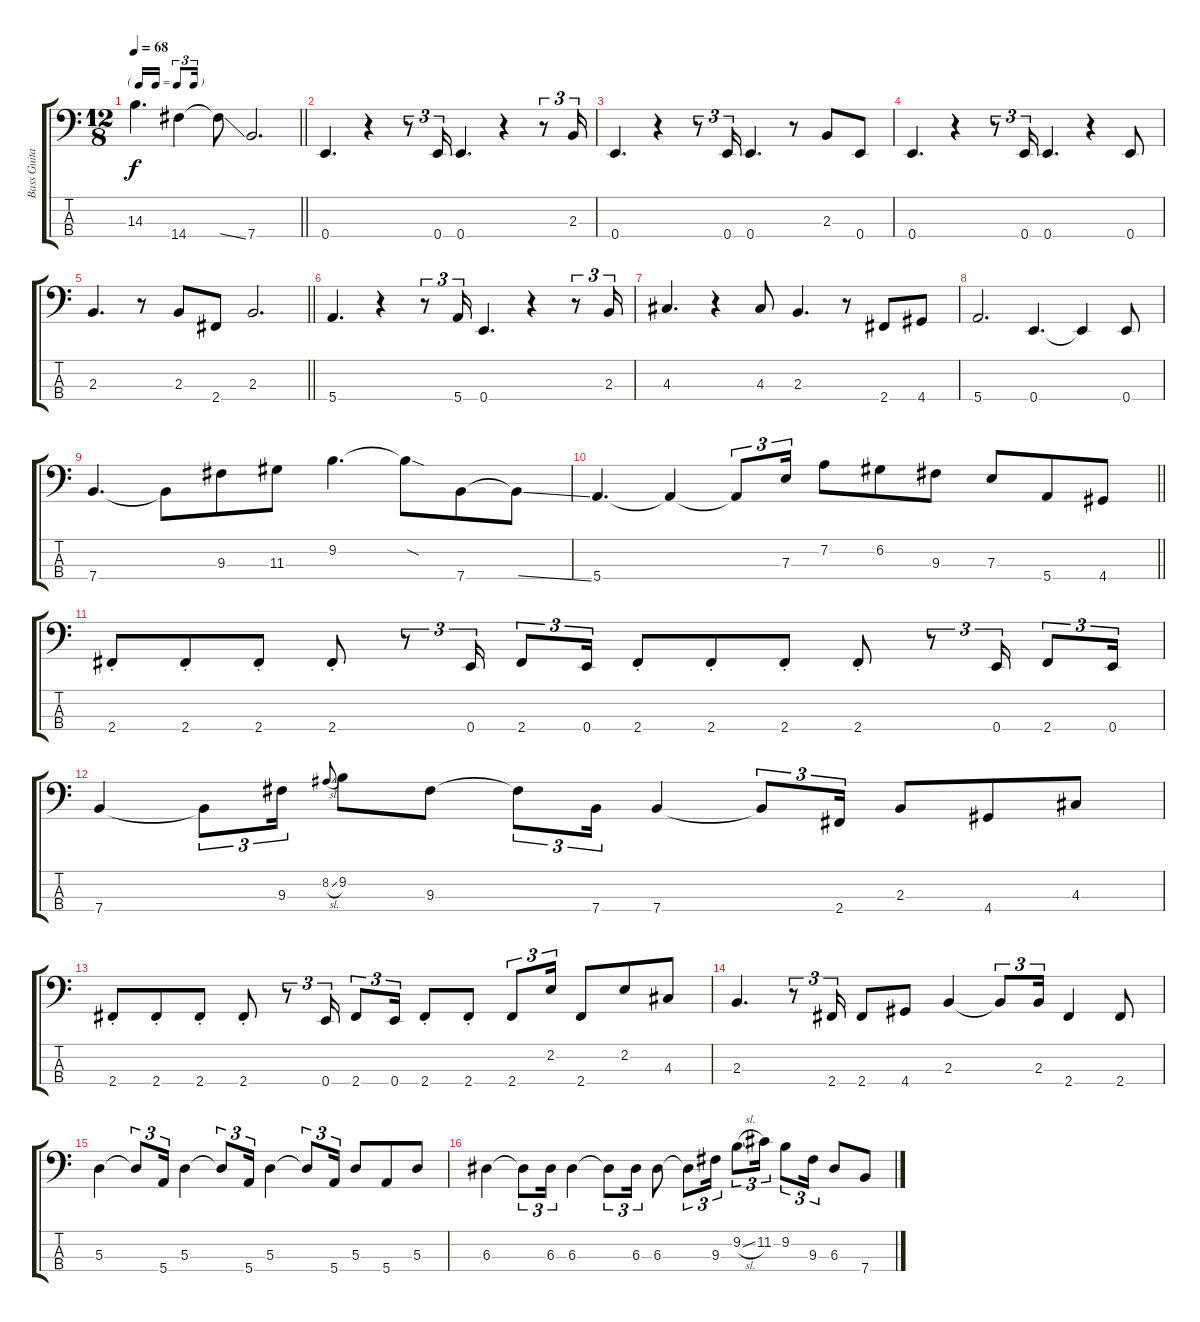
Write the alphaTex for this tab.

\track ("Bass Guitar" "Bass Guita") {instrument electricbassfinger}
\staff {score tabs}
\tuning (G2 D2 A1 E1) {hide}
\ts (12 8)
\tf triplet16th
\tempo 68
\clef f4
\barLineRight lightlight
\ks c
14.3.4{d dy f} 14.4.4 14.4{ss t}.8 7.4.2{d} |
0.4.4{d} r.4 r.8{tu (3 2)} 0.4.16{tu (3 2)} 0.4.4{d} r.4 r.8{tu (3 2)} 2.3.16{tu (3 2)} |
0.4.4{d} r.4 r.8{tu (3 2)} 0.4.16{tu (3 2)} 0.4.4{d} r.8 2.3.8 0.4.8 |
0.4.4{d} r.4 r.8{tu (3 2)} 0.4.16{tu (3 2)} 0.4.4{d} r.4 0.4.8 |
\barLineRight lightlight
2.3.4{d} r.8 2.3.8 2.4.8 2.3.2{d} |
5.4.4{d} r.4 r.8{tu (3 2)} 5.4.16{tu (3 2)} 0.4.4{d} r.4 r.8{tu (3 2)} 2.3.16{tu (3 2)} |
4.3.4{d} r.4 4.3.8 2.3.4{d} r.8 2.4.8 4.4.8 |
5.4.2{d} 0.4.4{d} 0.4{t}.4 0.4.8 |
7.4.4{d} 7.4{t}.8 9.3.8 11.3.8 9.2.4{d} 9.2{sod t}.8 7.4.8 7.4{ss t}.8 |
\barLineRight lightlight
5.4.4{d} 5.4{t}.4 5.4{t}.8{tu (3 2)} 7.3.16{tu (3 2)} 7.2.8 6.2.8 9.3.8 7.3.8 5.4.8 4.4.8 |
2.4{st}.8 2.4{st}.8 2.4{st}.8 2.4{st}.8 r.8{tu (3 2)} 0.4.16{tu (3 2)} 2.4.8{tu (3 2)} 0.4.16{tu (3 2)} 2.4{st}.8 2.4{st}.8 2.4{st}.8 2.4{st}.8 r.8{tu (3 2)} 0.4.16{tu (3 2)} 2.4.8{tu (3 2)} 0.4.16{tu (3 2)} |
7.4.4 7.4{t}.8{tu (3 2)} 9.3.16{tu (3 2)} 8.2{sl}.8{gr onbeat} 9.2.8 9.3.8 9.3{t}.8{tu (3 2)} 7.4.16{tu (3 2)} 7.4.4 7.4{t}.8{tu (3 2)} 2.4.16{tu (3 2)} 2.3.8 4.4.8 4.3.8 |
2.4{st}.8 2.4{st}.8 2.4{st}.8 2.4{st}.8 r.8{tu (3 2)} 0.4.16{tu (3 2)} 2.4.8{tu (3 2)} 0.4.16{tu (3 2)} 2.4{st}.8 2.4{st}.8 2.4.8{tu (3 2)} 2.2.16{tu (3 2)} 2.4.8 2.2.8 4.3.8 |
2.3.4{d} r.8{tu (3 2)} 2.4.16{tu (3 2)} 2.4.8 4.4.8 2.3.4 2.3{t}.8{tu (3 2)} 2.3.16{tu (3 2)} 2.4.4 2.4.8 |
5.3.4 5.3{t}.8{tu (3 2)} 5.4.16{tu (3 2)} 5.3.4 5.3{t}.8{tu (3 2)} 5.4.16{tu (3 2)} 5.3.4 5.3{t}.8{tu (3 2)} 5.4.16{tu (3 2)} 5.3.8 5.4.8 5.3.8 |
6.3.4 6.3{t}.8{tu (3 2)} 6.3.16{tu (3 2)} 6.3.4 6.3{t}.8{tu (3 2)} 6.3.16{tu (3 2)} 6.3.8 6.3{t}.8{tu (3 2)} 9.3.16{tu (3 2)} 9.2{sl}.8{tu (3 2)} 11.2.16{tu (3 2)} 9.2.8{tu (3 2)} 9.3.16{tu (3 2)} 6.3.8 7.4.8
